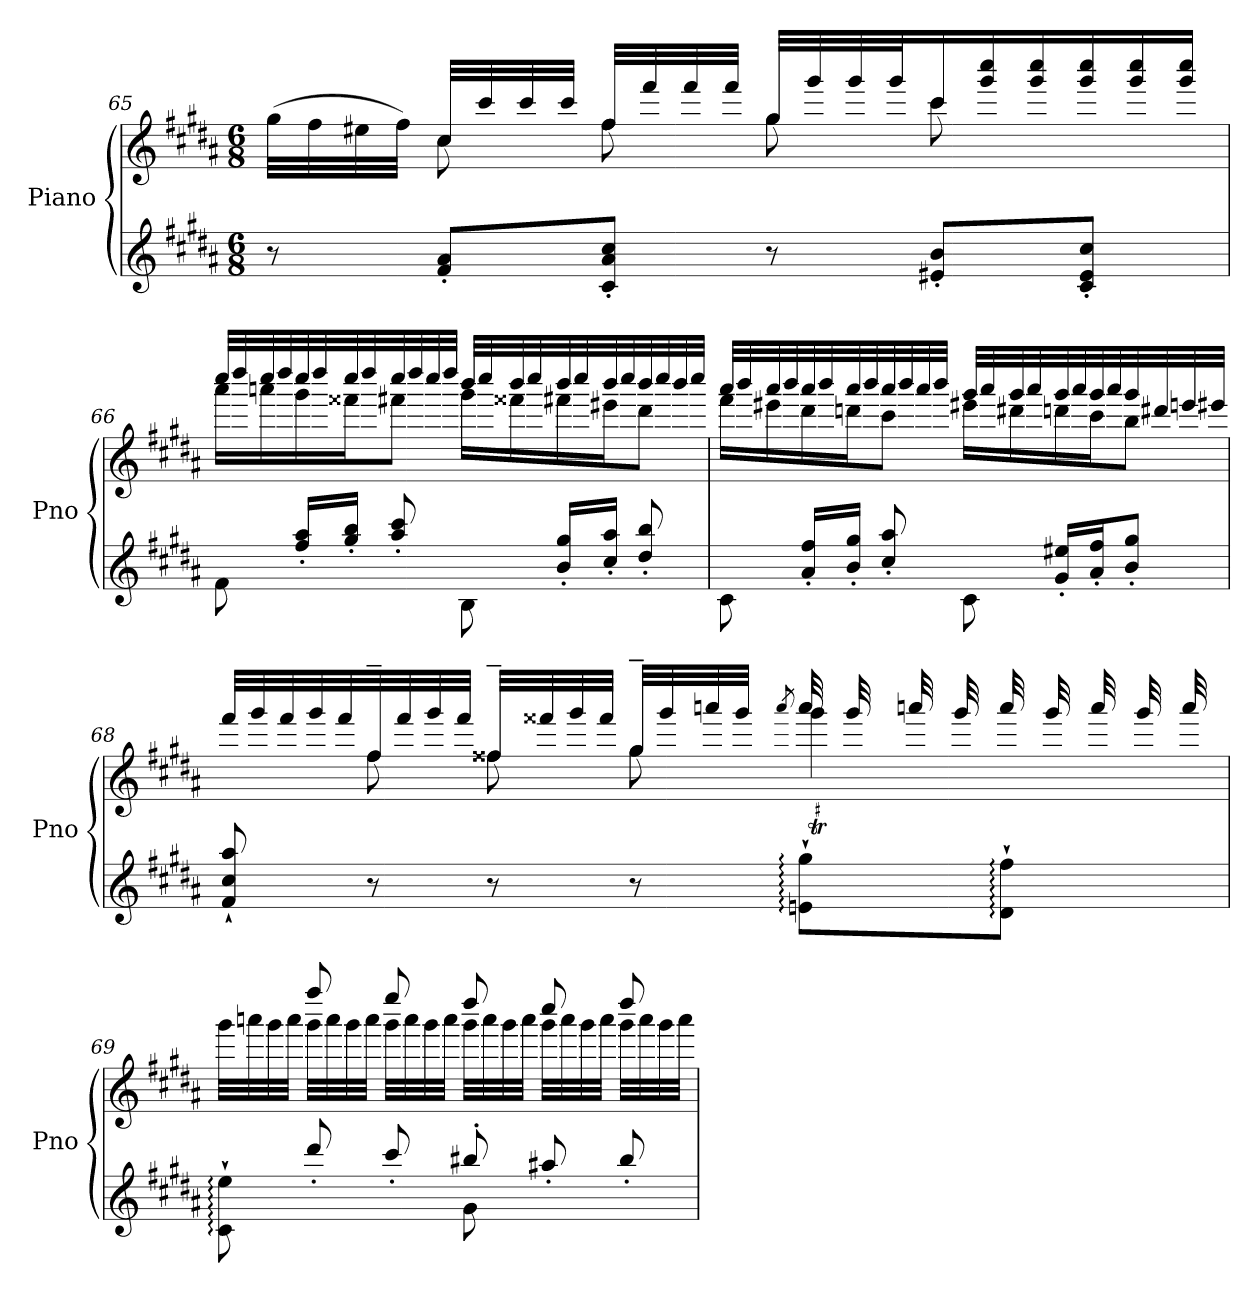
**kern	**kern
*part1	*part1
*staff2	*staff1
*I"Piano	*
*I'Pno	*
*clefG2	*clefG2
*k[f#c#g#d#a#]	*k[f#c#g#d#a#]
*M6/8	*M6/8
=65	=65
*	*^
8r	(>32gg#\LLL	8ryy
.	32ff#\	.
.	32ee#X\	.
.	32ff#\JJJ)	.
8f#/' 8a#/'L	32cc#/LLL	8cc#\
.	32ccc#/	.
.	32ccc#/	.
.	32ccc#/JJJ	.
8c#/' 8a#/' 8cc#/'J	32ff#/LLL	8ff#\
.	32fff#/	.
.	32fff#/	.
.	32fff#/JJJ	.
8r	32gg#/LLL	8gg#\
.	32ggg#/	.
.	32ggg#/	.
.	32ggg#/J	.
*	*Xtuplet	*
8e#X/' 8b/'L	24ccc#/	8ccc#\
.	24ggg#/ 24cccc#/	.
.	24ggg#/ 24cccc#/	.
8c#/' 8e#/' 8cc#/'J	24ggg#/ 24cccc#/	8ryy
.	24ggg#/ 24cccc#/	.
.	24ggg#/ 24cccc#/JJ	.
!!LO:LB:g=z	!!
=66	=66	=66
8f#\	32cccc#/LLL	16aaa#\LL
.	32dddd#/	.
.	32cccc#/	16aaan\
.	32dddd#/	.
16ff#/' 16aa#/'LL	32cccc#/	16ggg#\
.	32dddd#/	.
16gg#/' 16bb/'JJ	32cccc#/	16fff##X\J
.	32dddd#/	.
8aa#/' 8ccc#/'	32cccc#/	8fff#X\J
.	32dddd#/	.
.	32cccc#/	.
.	32dddd#/JJJ	.
8B\	32bbb/LLL	16ggg#\LL
.	32cccc#/	.
.	32bbb/	16fff##X\
.	32cccc#/	.
16b/' 16gg#/'LL	32bbb/	16fff#X\
.	32cccc#/	.
16cc#/' 16aa#/'JJ	32bbb/	16eee#X\J
.	32cccc#/	.
8dd#/' 8bb/'	32bbb/	8ddd#\J
.	32cccc#/	.
.	32bbb/	.
.	32cccc#/JJJ	.
!!LO:PB:g=z	!!
=67	=67	=67
8c#\	32aaa#/LLL	16fff#\LL
.	32bbb/	.
.	32aaa#/	16eee#X\
.	32bbb/	.
16a#/' 16ff#/'LL	32aaa#/	16ddd#\
.	32bbb/	.
16b/' 16gg#/'JJ	32aaa#/	16dddn\J
.	32bbb/	.
8cc#/' 8aa#/'	32aaa#/	8ccc#\J
.	32bbb/	.
.	32aaa#/	.
.	32bbb/JJJ	.
8c#\	32ggg#/LLL	16eee#X\LL
.	32aaa#/	.
.	32ggg#/	16ddd#X\
.	32aaa#/	.
16g#/' 16ee#X/'LL	32ggg#/	16dddn\
.	32aaa#/	.
16a#/' 16ff#/'J	32ggg#/	16ccc#\J
.	32aaa#/	.
8b/' 8gg#/'J	32ggg#/	8bb\J
.	32ddd#X/	.
.	32eeen/	.
.	32eee#X/JJJ	.
!!LO:LB:g=z	!!
=68	=68	=68
8f#/` 8cc#/` 8aa#/`	40fff#/LLL	8ryy
.	40ggg#/	.
.	40fff#/	.
.	40ggg#/	.
.	40fff#/	.
8r	32ff#~/	8ff#\
.	32fff#/	.
.	32ggg#/	.
.	32fff#/JJJ	.
8r	32ff##X~/LLL	8ff##X\
.	32fff##X/	.
.	32ggg#/	.
.	32fff##/JJJ	.
8r	32gg#~/LLL	8gg#\
.	32ggg#/	.
.	32aaan/	.
.	32ggg#/JJJ	.
.	.	8qaaa/
8en\:` 8gg#\:`L	32aaa!	4ggg#T\
.	32ggg#!	.
.	32aaa!	.
.	32ggg#!	.
8d#\:` 8ff#\:`J	32aaa!	.
.	32ggg#!	.
.	48aaa!	.
.	48ggg#!	.
.	48aaa!	.
!!LO:LB:g=z	!!
=69	=69	=69
*^	*	*
8c#\:` 8ee\:`	4.ryy	8ryy	32ggg#\LLL
.	.	.	32aaan\
.	.	.	32ggg#\
.	.	.	32aaa\JJJ
8ddd#'/	.	8ffff#/	32ggg#\LLL
.	.	.	32aaa\
.	.	.	32ggg#\
.	.	.	32aaa\JJJ
8ccc#'/	.	8eeee/	32ggg#\LLL
.	.	.	32aaa\
.	.	.	32ggg#\
.	.	.	32aaa\JJJ
8bb#X'/	8g#\	8dddd#/	32ggg#\LLL
.	.	.	32aaa\
.	.	.	32ggg#\
.	.	.	32aaa\JJJ
8aa#X'/	4ryy	8cccc#/	32ggg#\LLL
.	.	.	32aaa\
.	.	.	32ggg#\
.	.	.	32aaa\JJJ
8bb#'/	.	8dddd#/	32ggg#\LLL
.	.	.	32aaa\
.	.	.	32ggg#\
.	.	.	32aaa\JJJ
*v	*v	*	*
*	*v	*v
=	=
*-	*-
